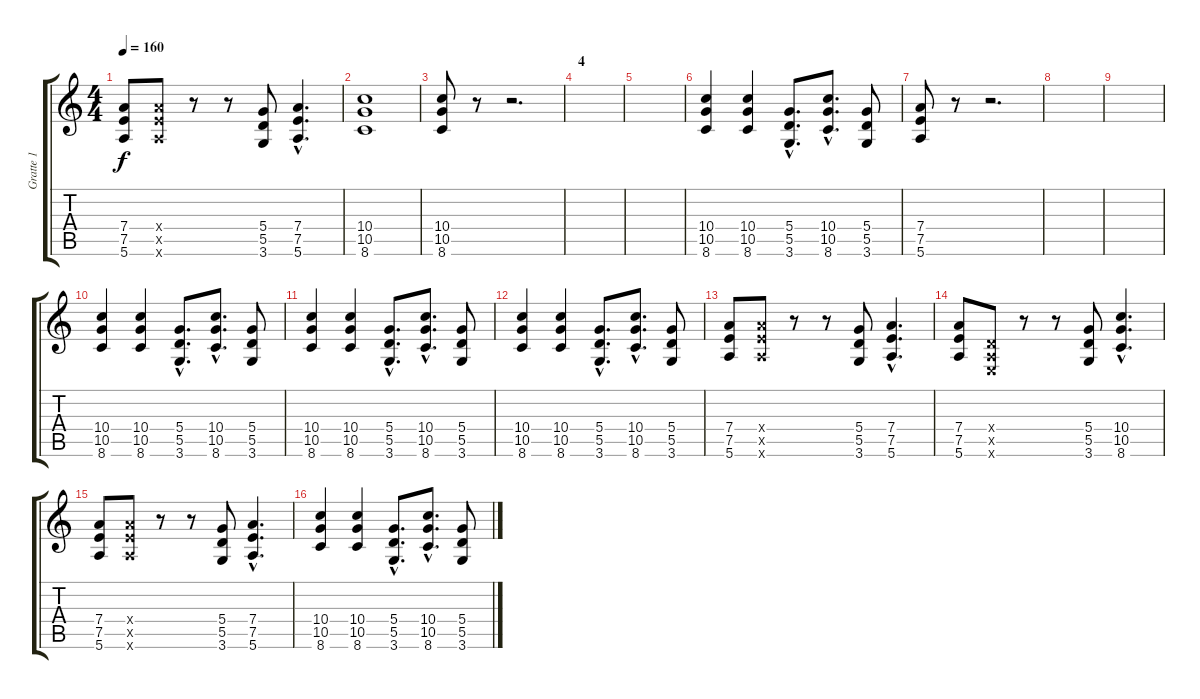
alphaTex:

\track ("Gratte 1" "Gratte 1") {instrument overdrivenguitar}
\staff {score tabs}
\tuning (E4 B3 G3 D3 A2 E2) {hide}
\ts (4 4)
\tempo 160
\clef g2
\ks c
(7.4 7.5 5.6).8{dy f} (7.4{x} 7.5{x} 5.6{x}).8 r.8 r.8 (5.4 5.5 3.6).8 (7.4{hac} 7.5{hac} 5.6{hac}).4{d} |
(10.4 10.5 8.6).1 |
(10.4 10.5 8.6).8 r.8 r.2{d} |
\section ("" "4")
|
|
(10.4 10.5 8.6).4 (10.4 10.5 8.6).4 (5.4{hac} 5.5{hac} 3.6{hac}).8{d} (10.4{hac} 10.5{hac} 8.6{hac}).8{d} (5.4 5.5 3.6).8 |
(7.4 7.5 5.6).8 r.8 r.2{d} |
|
|
(10.4 10.5 8.6).4 (10.4 10.5 8.6).4 (5.4{hac} 5.5{hac} 3.6{hac}).8{d} (10.4{hac} 10.5{hac} 8.6{hac}).8{d} (5.4 5.5 3.6).8 |
(10.4 10.5 8.6).4 (10.4 10.5 8.6).4 (5.4{hac} 5.5{hac} 3.6{hac}).8{d} (10.4{hac} 10.5{hac} 8.6{hac}).8{d} (5.4 5.5 3.6).8 |
(10.4 10.5 8.6).4 (10.4 10.5 8.6).4 (5.4{hac} 5.5{hac} 3.6{hac}).8{d} (10.4{hac} 10.5{hac} 8.6{hac}).8{d} (5.4 5.5 3.6).8 |
\section ("" "")
(7.4 7.5 5.6).8 (7.4{x} 7.5{x} 5.6{x}).8 r.8 r.8 (5.4 5.5 3.6).8 (7.4{hac} 7.5{hac} 5.6{hac}).4{d} |
(7.4 7.5 5.6).8 (0.4{x} 0.5{x} 0.6{x}).8 r.8 r.8 (5.4 5.5 3.6).8 (10.4{hac} 10.5{hac} 8.6{hac}).4{d} |
(7.4 7.5 5.6).8 (7.4{x} 7.5{x} 5.6{x}).8 r.8 r.8 (5.4 5.5 3.6).8 (7.4{hac} 7.5{hac} 5.6{hac}).4{d} |
(10.4 10.5 8.6).4 (10.4 10.5 8.6).4 (5.4{hac} 5.5{hac} 3.6{hac}).8{d} (10.4{hac} 10.5{hac} 8.6{hac}).8{d} (5.4 5.5 3.6).8
